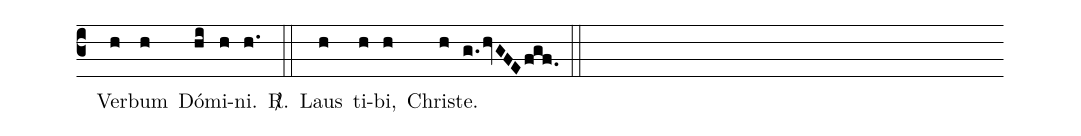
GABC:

%%
(c3) ()Ver(h)bum(h) Dó(hi)mi(h)ni.(h.) <sp>R/</sp>.(::) Laus(h) ti(h)bi,(h) Chris(h)te.(g./hvGFE/fgf.) (::)
